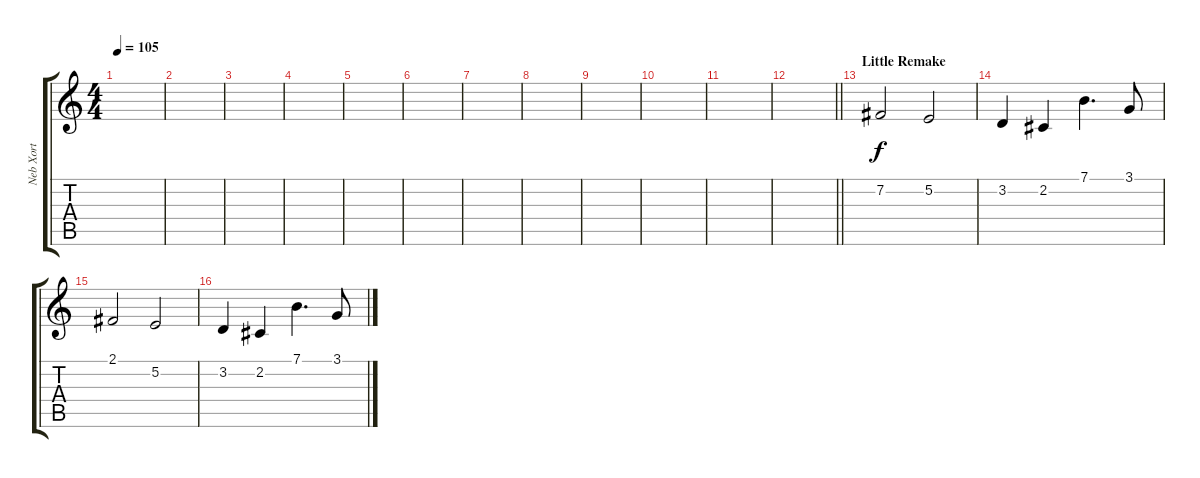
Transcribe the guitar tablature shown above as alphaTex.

\track ("Neb Xort" "Neb Xort") {instrument stringensemble1}
\staff {score tabs}
\tuning (E4 B3 G3 D3 A2 E2) {hide}
\ts (4 4)
\tempo 105
\clef g2
\ks c
|
|
|
|
|
|
|
|
|
|
|
\barLineRight lightlight
|
\section ("" "Little Remake")
7.2.2 5.2.2 |
3.2.4 2.2.4 7.1.4{d} 3.1.8 |
2.1.2 5.2.2 |
3.2.4 2.2.4 7.1.4{d} 3.1.8
